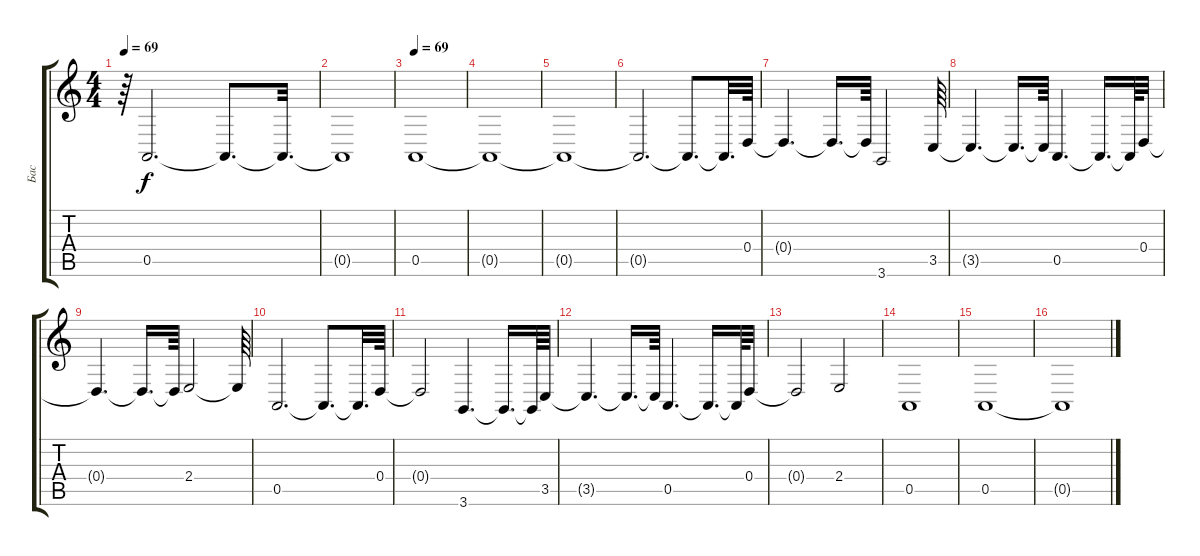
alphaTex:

\track ("Бас" "Бас") {instrument rockorgan}
\staff {score tabs}
\tuning (E4 B3 G3 D3 A2 E2) {hide}
\ts (4 4)
\tempo 69
\clef g2
\ks c
r.64{dy f instrument rockorgan} 0.5.2{d} 0.5{t}.8{d} 0.5{t}.32{d} |
0.5{t}.1 |
\tempo 69
0.5.1 |
0.5{t}.1 |
0.5{t}.1 |
0.5{t}.2{d} 0.5{t}.8{d} 0.5{t}.32{d} 0.4.64 |
0.4{t}.4{d} 0.4{t}.16{d} 0.4{t}.64 3.6.2 3.5.64 |
3.5{t}.4{d} 3.5{t}.16{d} 3.5{t}.64 0.5.4{d} 0.5{t}.16{d} 0.5{t}.64 0.4.32 |
0.4{t}.4{d} 0.4{t}.16{d} 0.4{t}.64 2.4.2 2.4{t}.64 |
0.5.2{d} 0.5{t}.8{d} 0.5{t}.32{d} 0.4.64 |
0.4{t}.2 3.6.4{d} 3.6{t}.16{d} 3.6{t}.64 3.5.64 |
3.5{t}.4{d} 3.5{t}.16{d} 3.5{t}.64 0.5.4{d} 0.5{t}.16{d} 0.5{t}.64 0.4.32 |
0.4{t}.2 2.4.2 |
0.5.1 |
0.5.1 |
0.5{t}.1
